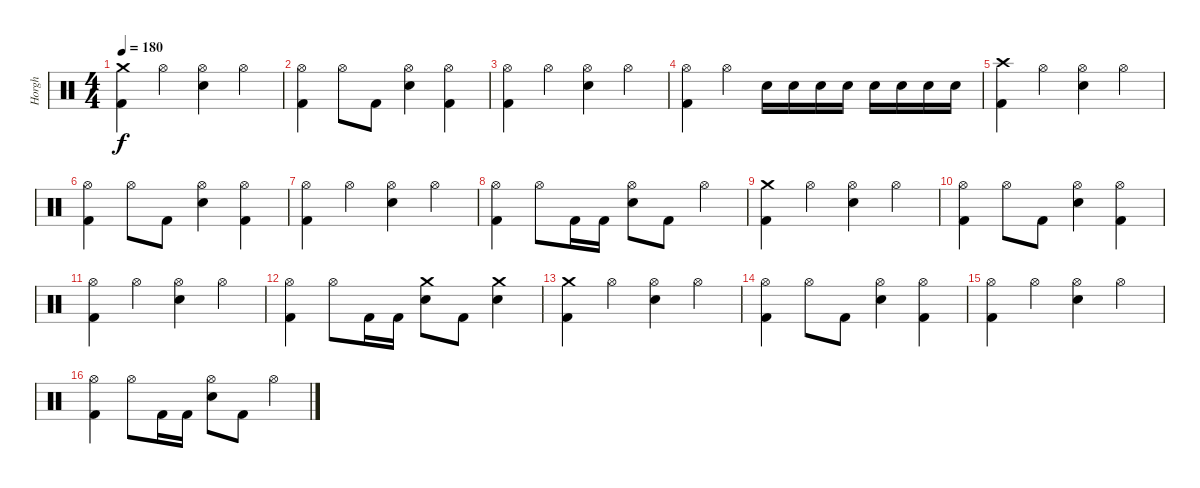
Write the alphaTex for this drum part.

\track ("Horgh" "Horgh") {instrument percussion}
\staff {score}
\articulation defaults
\ts (4 4)
\tempo 180
\clef neutral
\ks c
("Crash medium (hit)" "Kick (hit) 2").4{dy f} "Hi-Hat (open)".4 ("Hi-Hat (open)" "Electric Snare (hit)").4 "Hi-Hat (open)".4 |
("Hi-Hat (open)" "Kick (hit) 2").4 "Hi-Hat (open)".8 "Kick (hit) 2".8 ("Hi-Hat (open)" "Electric Snare (hit)").4 ("Hi-Hat (open)" "Kick (hit) 2").4 |
("Hi-Hat (open)" "Kick (hit) 2").4 "Hi-Hat (open)".4 ("Hi-Hat (open)" "Electric Snare (hit)").4 "Hi-Hat (open)".4 |
("Hi-Hat (open)" "Kick (hit) 2").4 "Hi-Hat (open)".4 "Electric Snare (hit)".16 "Electric Snare (hit)".16 "Electric Snare (hit)".16 "Electric Snare (hit)".16 "Electric Snare (hit)".16 "Electric Snare (hit)".16 "Electric Snare (hit)".16 "Electric Snare (hit)".16 |
("Crash high (hit)" "Kick (hit) 2").4 "Hi-Hat (open)".4 ("Hi-Hat (open)" "Electric Snare (hit)").4 "Hi-Hat (open)".4 |
("Hi-Hat (open)" "Kick (hit) 2").4 "Hi-Hat (open)".8 "Kick (hit) 2".8 ("Hi-Hat (open)" "Electric Snare (hit)").4 ("Hi-Hat (open)" "Kick (hit) 2").4 |
("Hi-Hat (open)" "Kick (hit) 2").4 "Hi-Hat (open)".4 ("Hi-Hat (open)" "Electric Snare (hit)").4 "Hi-Hat (open)".4 |
("Hi-Hat (open)" "Kick (hit) 2").4 "Hi-Hat (open)".8 "Kick (hit) 2".16 "Kick (hit) 2".16 ("Hi-Hat (open)" "Electric Snare (hit)").8 "Kick (hit) 2".8 "Hi-Hat (open)".4 |
("Crash medium (hit)" "Kick (hit) 2").4 "Hi-Hat (open)".4 ("Hi-Hat (open)" "Electric Snare (hit)").4 "Hi-Hat (open)".4 |
("Hi-Hat (open)" "Kick (hit) 2").4 "Hi-Hat (open)".8 "Kick (hit) 2".8 ("Hi-Hat (open)" "Electric Snare (hit)").4 ("Hi-Hat (open)" "Kick (hit) 2").4 |
("Hi-Hat (open)" "Kick (hit) 2").4 "Hi-Hat (open)".4 ("Hi-Hat (open)" "Electric Snare (hit)").4 "Hi-Hat (open)".4 |
("Hi-Hat (open)" "Kick (hit) 2").4 "Hi-Hat (open)".8 "Kick (hit) 2".16 "Kick (hit) 2".16 ("Crash medium (hit)" "Electric Snare (hit)").8 "Kick (hit) 2".8 ("Crash medium (hit)" "Electric Snare (hit)").4 |
("Crash medium (hit)" "Kick (hit) 2").4 "Hi-Hat (open)".4 ("Hi-Hat (open)" "Electric Snare (hit)").4 "Hi-Hat (open)".4 |
("Hi-Hat (open)" "Kick (hit) 2").4 "Hi-Hat (open)".8 "Kick (hit) 2".8 ("Hi-Hat (open)" "Electric Snare (hit)").4 ("Hi-Hat (open)" "Kick (hit) 2").4 |
("Hi-Hat (open)" "Kick (hit) 2").4 "Hi-Hat (open)".4 ("Hi-Hat (open)" "Electric Snare (hit)").4 "Hi-Hat (open)".4 |
("Hi-Hat (open)" "Kick (hit) 2").4 "Hi-Hat (open)".8 "Kick (hit) 2".16 "Kick (hit) 2".16 ("Hi-Hat (open)" "Electric Snare (hit)").8 "Kick (hit) 2".8 "Hi-Hat (open)".4
